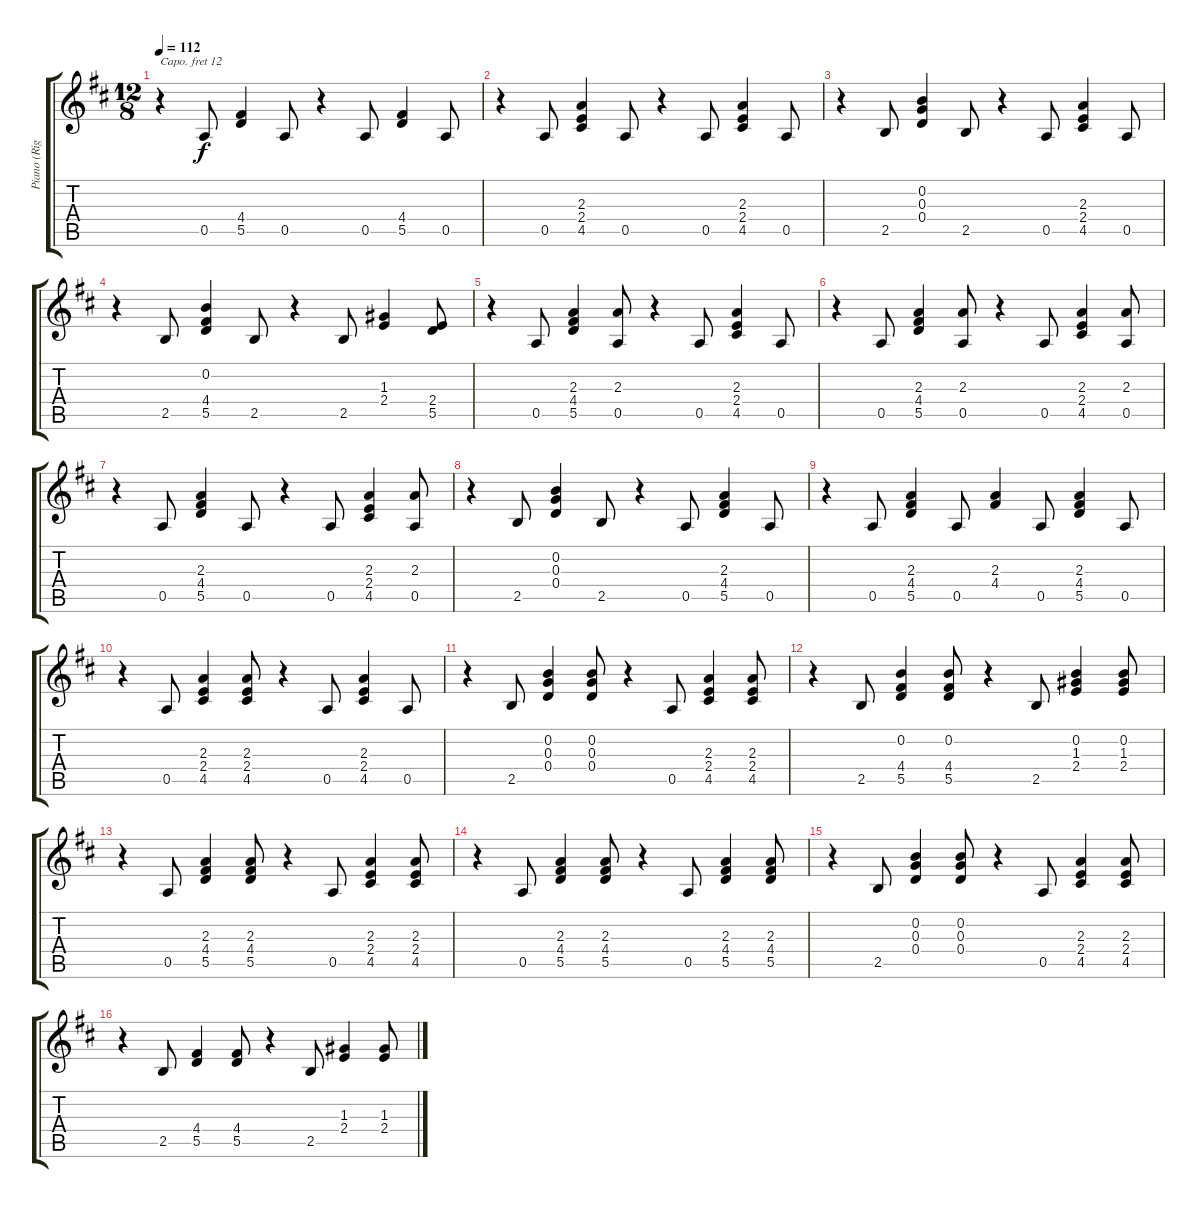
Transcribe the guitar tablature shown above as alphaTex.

\track ("Piano (Right Hand)" "Piano (Rig") {instrument acousticgrandpiano}
\staff {score tabs}
\capo 12
\tuning (E4 B3 G3 D3 A2 E2) {hide}
\ts (12 8)
\tempo 112
\clef g2
\ks d
r.4{dy f} 0.5.8 (4.4 5.5).4 0.5.8 r.4 0.5.8 (4.4 5.5).4 0.5.8 |
r.4 0.5.8 (2.3 2.4 4.5).4 0.5.8 r.4 0.5.8 (2.3 2.4 4.5).4 0.5.8 |
r.4 2.5.8 (0.2 0.3 0.4).4 2.5.8 r.4 0.5.8 (2.3 2.4 4.5).4 0.5.8 |
r.4 2.5.8 (0.2 4.4 5.5).4 2.5.8 r.4 2.5.8 (1.3 2.4).4 (2.4 5.5).8 |
r.4 0.5.8 (2.3 4.4 5.5).4 (2.3 0.5).8 r.4 0.5.8 (2.3 2.4 4.5).4 0.5.8 |
r.4 0.5.8 (2.3 4.4 5.5).4 (2.3 0.5).8 r.4 0.5.8 (2.3 2.4 4.5).4 (2.3 0.5).8 |
r.4 0.5.8 (2.3 4.4 5.5).4 0.5.8 r.4 0.5.8 (2.3 2.4 4.5).4 (2.3 0.5).8 |
r.4 2.5.8 (0.2 0.3 0.4).4 2.5.8 r.4 0.5.8 (2.3 4.4 5.5).4 0.5.8 |
r.4 0.5.8 (2.3 4.4 5.5).4 0.5.8 (2.3 4.4).4 0.5.8 (2.3 4.4 5.5).4 0.5.8 |
r.4 0.5.8 (2.3 2.4 4.5).4 (2.3 2.4 4.5).8 r.4 0.5.8 (2.3 2.4 4.5).4 0.5.8 |
r.4 2.5.8 (0.2 0.3 0.4).4 (0.2 0.3 0.4).8 r.4 0.5.8 (2.3 2.4 4.5).4 (2.3 2.4 4.5).8 |
r.4 2.5.8 (0.2 4.4 5.5).4 (0.2 4.4 5.5).8 r.4 2.5.8 (0.2 1.3 2.4).4 (0.2 1.3 2.4).8 |
r.4 0.5.8 (2.3 4.4 5.5).4 (2.3 4.4 5.5).8 r.4 0.5.8 (2.3 2.4 4.5).4 (2.3 2.4 4.5).8 |
r.4 0.5.8 (2.3 4.4 5.5).4 (2.3 4.4 5.5).8 r.4 0.5.8 (2.3 4.4 5.5).4 (2.3 4.4 5.5).8 |
r.4 2.5.8 (0.2 0.3 0.4).4 (0.2 0.3 0.4).8 r.4 0.5.8 (2.3 2.4 4.5).4 (2.3 2.4 4.5).8 |
r.4 2.5.8 (4.4 5.5).4 (4.4 5.5).8 r.4 2.5.8 (1.3 2.4).4 (1.3 2.4).8
